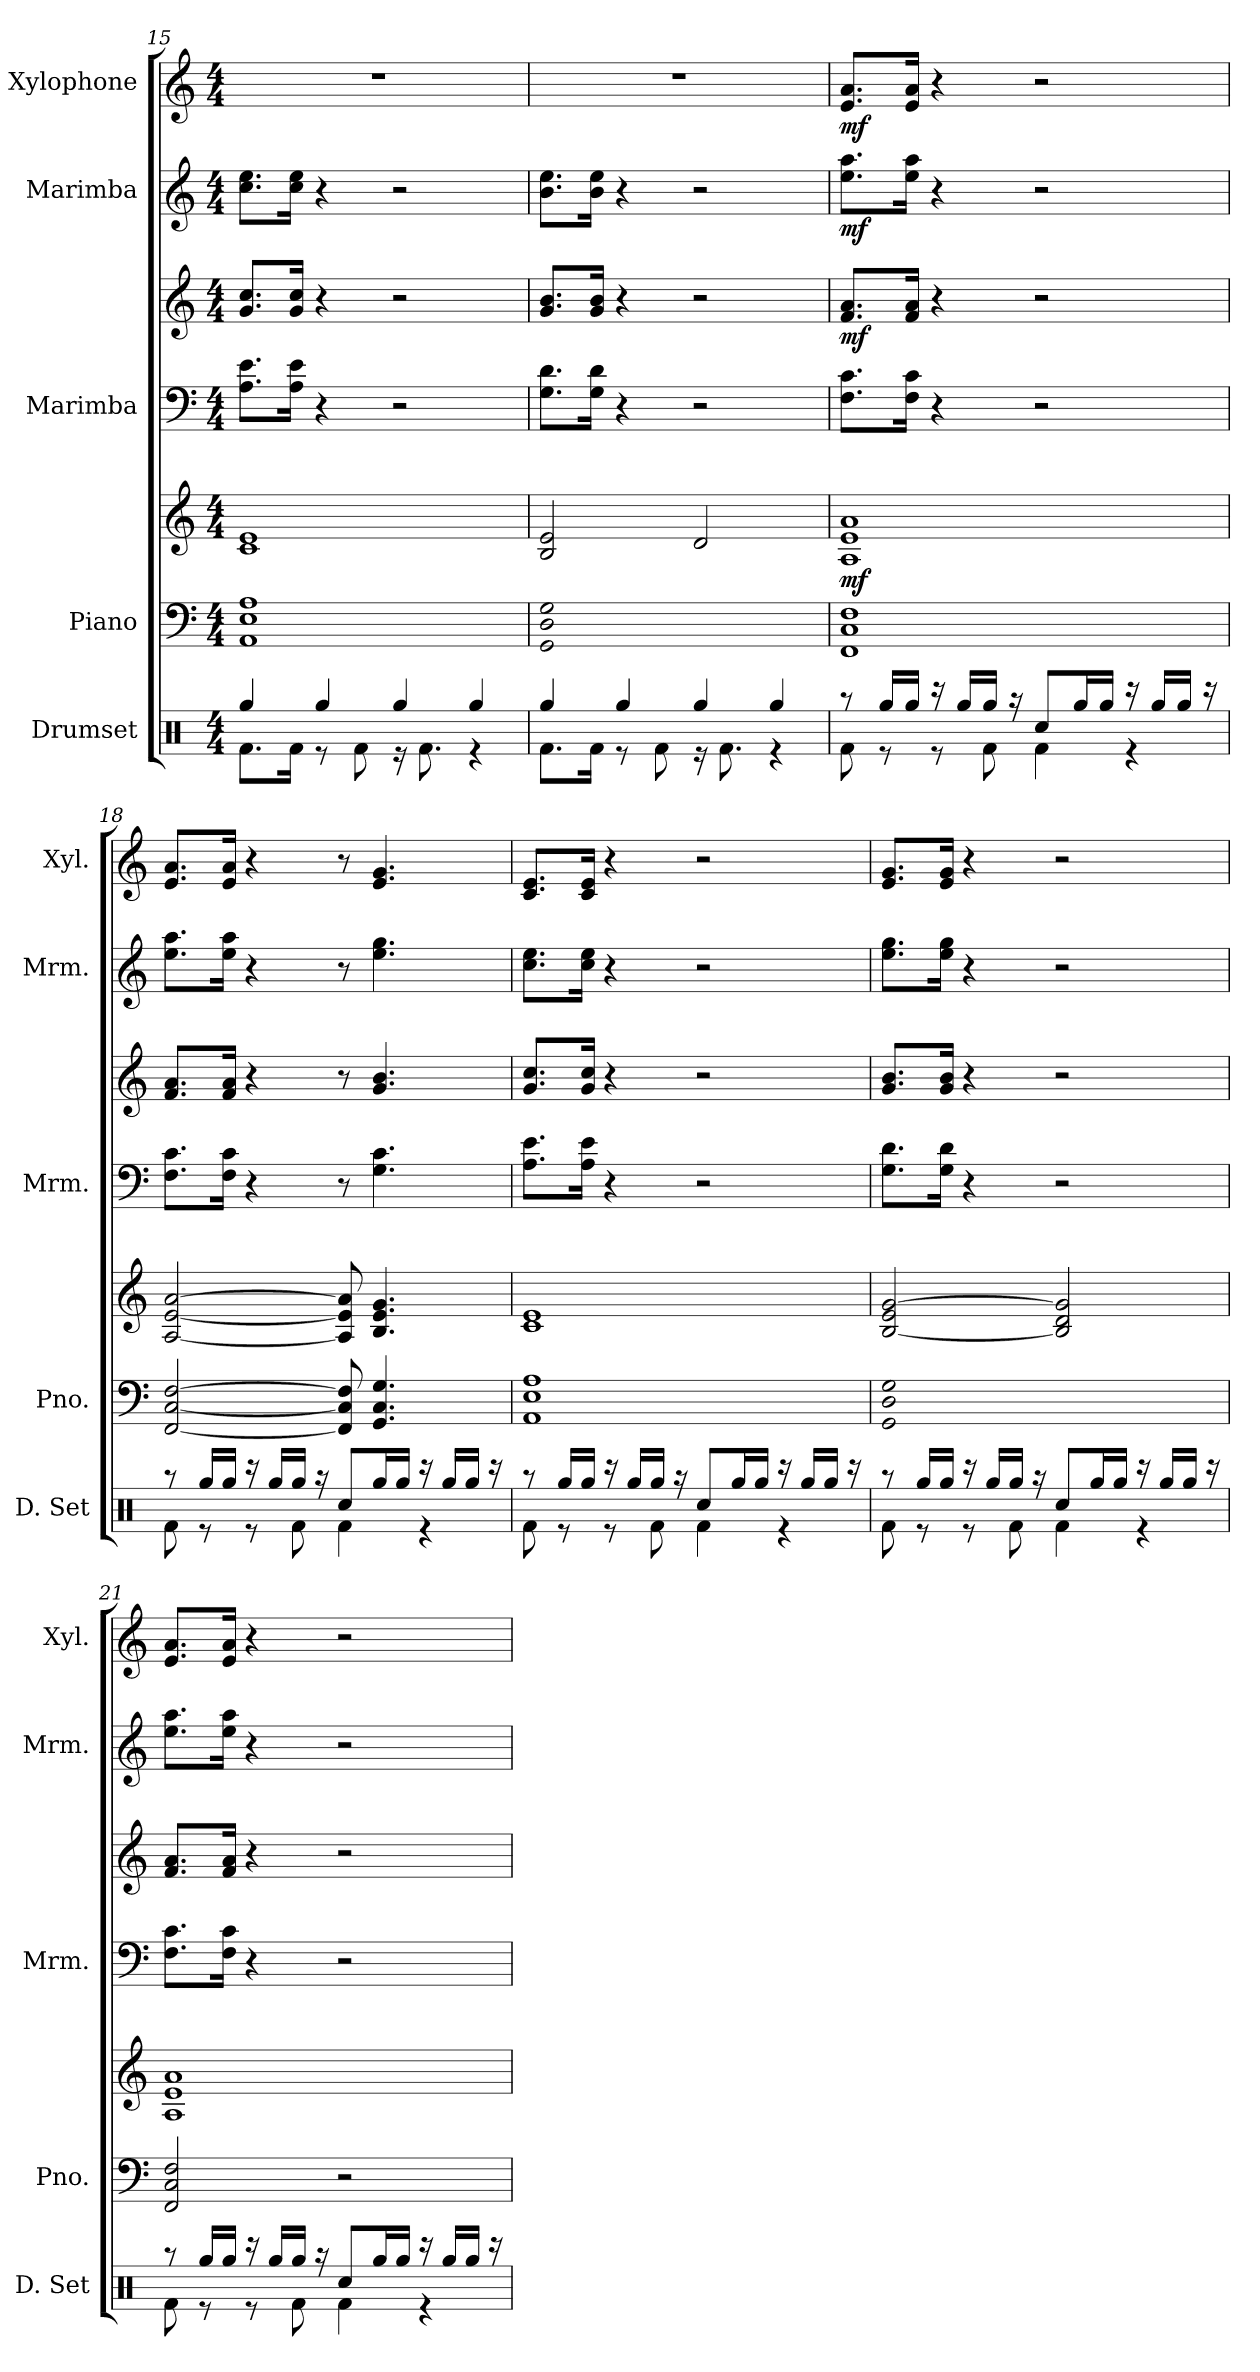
**kern	**kern	**kern	**dynam	**kern	**kern	**dynam	**kern	**dynam	**kern	**dynam
*part5	*part4	*part4	*part4	*part3	*part3	*part3	*part2	*part2	*part1	*part1
*staff7	*staff6	*staff5	*staff5/6	*staff4	*staff3	*staff3/4	*staff2	*staff2	*staff1	*staff1
*I"Drumset	*I"Piano	*	*	*I"Marimba	*	*	*I"Marimba	*	*I"Xylophone	*
*I'D. Set	*I'Pno.	*	*	*I'Mrm.	*	*	*I'Mrm.	*	*I'Xyl.	*
*clefX	*clefF4	*clefG2	*	*clefF4	*clefG2	*	*clefG2	*	*clefG2	*
*	*	*	*	*	*	*	*	*	*ITrd-7c-12	*
*k[]	*k[]	*k[]	*	*k[]	*k[]	*	*k[]	*	*k[]	*
*M4/4	*M4/4	*M4/4	*	*M4/4	*M4/4	*	*M4/4	*	*M4/4	*
=15	=15	=15	=15	=15	=15	=15	=15	=15	=15	=15
*^	*	*	*	*	*	*	*	*	*	*
4Rgg/	8.Rf\L	1AA 1E 1A	1c 1e	.	8.A\ 8.e\L	8.g/ 8.cc/L	.	8.cc\ 8.ee\L	.	1r	.
.	16Rf\Jk	.	.	.	16A\ 16e\Jk	16g/ 16cc/Jk	.	16cc\ 16ee\Jk	.	.	.
4Rgg/	8r	.	.	.	4r	4r	.	4r	.	.	.
.	8Rf\	.	.	.	.	.	.	.	.	.	.
4Rgg/	16r	.	.	.	2r	2r	.	2r	.	.	.
.	8.Rf\	.	.	.	.	.	.	.	.	.	.
4Rgg/	4r	.	.	.	.	.	.	.	.	.	.
=16	=16	=16	=16	=16	=16	=16	=16	=16	=16	=16	=16
!	!	!LO:N:n=1:head=open	!	!	!	!	!	!	!	!	!
!	!	!LO:N:n=2:head=open	!	!	!	!	!	!	!	!	!
!	!	!LO:N:n=3:head=open	!	!	!	!	!	!	!	!	!
4Rgg/	8.Rf\L	1GG 1D 1G	2B/ 2e/	.	8.G\ 8.d\L	8.g/ 8.b/L	.	8.b\ 8.ee\L	.	1r	.
.	16Rf\Jk	.	.	.	16G\ 16d\Jk	16g/ 16b/Jk	.	16b\ 16ee\Jk	.	.	.
4Rgg/	8r	.	.	.	4r	4r	.	4r	.	.	.
.	8Rf\	.	.	.	.	.	.	.	.	.	.
4Rgg/	16r	.	2d/	.	2r	2r	.	2r	.	.	.
.	8.Rf\	.	.	.	.	.	.	.	.	.	.
4Rgg/	4r	.	.	.	.	.	.	.	.	.	.
=17	=17	=17	=17	=17	=17	=17	=17	=17	=17	=17	=17
!	!	!	!	!LO:DY:b	!	!	!LO:DY:b	!	!LO:DY:b	!	!LO:DY:b
8r	8Rf\	1FF 1C 1F	1A 1e 1a	mf	8.F\ 8.c\L	8.f/ 8.a/L	mf	8.ee\ 8.aa\L	mf	8.ee/ 8.aa/L	mf
16Rgg/LL	8r	.	.	.	.	.	.	.	.	.	.
16Rgg/JJ	.	.	.	.	16F\ 16c\Jk	16f/ 16a/Jk	.	16ee\ 16aa\Jk	.	16ee/ 16aa/Jk	.
16r	8r	.	.	.	4r	4r	.	4r	.	4r	.
16Rgg/LL	.	.	.	.	.	.	.	.	.	.	.
16Rgg/JJ	8Rf\	.	.	.	.	.	.	.	.	.	.
16r	.	.	.	.	.	.	.	.	.	.	.
8Rcc/L	4Rf\	.	.	.	2r	2r	.	2r	.	2r	.
16Rgg/L	.	.	.	.	.	.	.	.	.	.	.
16Rgg/JJ	.	.	.	.	.	.	.	.	.	.	.
16r	4r	.	.	.	.	.	.	.	.	.	.
16Rgg/LL	.	.	.	.	.	.	.	.	.	.	.
16Rgg/JJ	.	.	.	.	.	.	.	.	.	.	.
16r	.	.	.	.	.	.	.	.	.	.	.
!!LO:LB:g=z
=18	=18	=18	=18	=18	=18	=18	=18	=18	=18	=18	=18
8r	8Rf\	[2FF/ [2C/ [2F/	[2A/ [2e/ [2a/	.	8.F\ 8.c\L	8.f/ 8.a/L	.	8.ee\ 8.aa\L	.	8.ee/ 8.aa/L	.
16Rgg/LL	8r	.	.	.	.	.	.	.	.	.	.
16Rgg/JJ	.	.	.	.	16F\ 16c\Jk	16f/ 16a/Jk	.	16ee\ 16aa\Jk	.	16ee/ 16aa/Jk	.
16r	8r	.	.	.	4r	4r	.	4r	.	4r	.
16Rgg/LL	.	.	.	.	.	.	.	.	.	.	.
16Rgg/JJ	8Rf\	.	.	.	.	.	.	.	.	.	.
16r	.	.	.	.	.	.	.	.	.	.	.
8Rcc/L	4Rf\	8FF/] 8C/] 8F/]	8A/] 8e/] 8a/]	.	8r	8r	.	8r	.	8r	.
16Rgg/L	.	4.GG/ 4.C/ 4.G/	4.B/ 4.e/ 4.g/	.	4.G\ 4.c\	4.g/ 4.b/	.	4.ee\ 4.gg\	.	4.ee/ 4.gg/	.
16Rgg/JJ	.	.	.	.	.	.	.	.	.	.	.
16r	4r	.	.	.	.	.	.	.	.	.	.
16Rgg/LL	.	.	.	.	.	.	.	.	.	.	.
16Rgg/JJ	.	.	.	.	.	.	.	.	.	.	.
16r	.	.	.	.	.	.	.	.	.	.	.
=19	=19	=19	=19	=19	=19	=19	=19	=19	=19	=19	=19
8r	8Rf\	1AA 1E 1A	1c 1e	.	8.A\ 8.e\L	8.g/ 8.cc/L	.	8.cc\ 8.ee\L	.	8.cc/ 8.ee/L	.
16Rgg/LL	8r	.	.	.	.	.	.	.	.	.	.
16Rgg/JJ	.	.	.	.	16A\ 16e\Jk	16g/ 16cc/Jk	.	16cc\ 16ee\Jk	.	16cc/ 16ee/Jk	.
16r	8r	.	.	.	4r	4r	.	4r	.	4r	.
16Rgg/LL	.	.	.	.	.	.	.	.	.	.	.
16Rgg/JJ	8Rf\	.	.	.	.	.	.	.	.	.	.
16r	.	.	.	.	.	.	.	.	.	.	.
8Rcc/L	4Rf\	.	.	.	2r	2r	.	2r	.	2r	.
16Rgg/L	.	.	.	.	.	.	.	.	.	.	.
16Rgg/JJ	.	.	.	.	.	.	.	.	.	.	.
16r	4r	.	.	.	.	.	.	.	.	.	.
16Rgg/LL	.	.	.	.	.	.	.	.	.	.	.
16Rgg/JJ	.	.	.	.	.	.	.	.	.	.	.
16r	.	.	.	.	.	.	.	.	.	.	.
=20	=20	=20	=20	=20	=20	=20	=20	=20	=20	=20	=20
!	!	!LO:N:n=1:head=open	!	!	!	!	!	!	!	!	!
!	!	!LO:N:n=2:head=open	!	!	!	!	!	!	!	!	!
!	!	!LO:N:n=3:head=open	!	!	!	!	!	!	!	!	!
8r	8Rf\	1GG 1D 1G	[2B/ 2e/ [2g/	.	8.G\ 8.d\L	8.g/ 8.b/L	.	8.ee\ 8.gg\L	.	8.ee/ 8.gg/L	.
16Rgg/LL	8r	.	.	.	.	.	.	.	.	.	.
16Rgg/JJ	.	.	.	.	16G\ 16d\Jk	16g/ 16b/Jk	.	16ee\ 16gg\Jk	.	16ee/ 16gg/Jk	.
16r	8r	.	.	.	4r	4r	.	4r	.	4r	.
16Rgg/LL	.	.	.	.	.	.	.	.	.	.	.
16Rgg/JJ	8Rf\	.	.	.	.	.	.	.	.	.	.
16r	.	.	.	.	.	.	.	.	.	.	.
8Rcc/L	4Rf\	.	2B/] 2d/ 2g/]	.	2r	2r	.	2r	.	2r	.
16Rgg/L	.	.	.	.	.	.	.	.	.	.	.
16Rgg/JJ	.	.	.	.	.	.	.	.	.	.	.
16r	4r	.	.	.	.	.	.	.	.	.	.
16Rgg/LL	.	.	.	.	.	.	.	.	.	.	.
16Rgg/JJ	.	.	.	.	.	.	.	.	.	.	.
16r	.	.	.	.	.	.	.	.	.	.	.
=21	=21	=21	=21	=21	=21	=21	=21	=21	=21	=21	=21
8r	8Rf\	2FF/ 2C/ 2F/	1A 1e 1a	.	8.F\ 8.c\L	8.f/ 8.a/L	.	8.ee\ 8.aa\L	.	8.ee/ 8.aa/L	.
16Rgg/LL	8r	.	.	.	.	.	.	.	.	.	.
16Rgg/JJ	.	.	.	.	16F\ 16c\Jk	16f/ 16a/Jk	.	16ee\ 16aa\Jk	.	16ee/ 16aa/Jk	.
16r	8r	.	.	.	4r	4r	.	4r	.	4r	.
16Rgg/LL	.	.	.	.	.	.	.	.	.	.	.
16Rgg/JJ	8Rf\	.	.	.	.	.	.	.	.	.	.
16r	.	.	.	.	.	.	.	.	.	.	.
8Rcc/L	4Rf\	2r	.	.	2r	2r	.	2r	.	2r	.
16Rgg/L	.	.	.	.	.	.	.	.	.	.	.
16Rgg/JJ	.	.	.	.	.	.	.	.	.	.	.
16r	4r	.	.	.	.	.	.	.	.	.	.
16Rgg/LL	.	.	.	.	.	.	.	.	.	.	.
16Rgg/JJ	.	.	.	.	.	.	.	.	.	.	.
16r	.	.	.	.	.	.	.	.	.	.	.
*v	*v	*	*	*	*	*	*	*	*	*	*
=	=	=	=	=	=	=	=	=	=	=
*-	*-	*-	*-	*-	*-	*-	*-	*-	*-	*-
